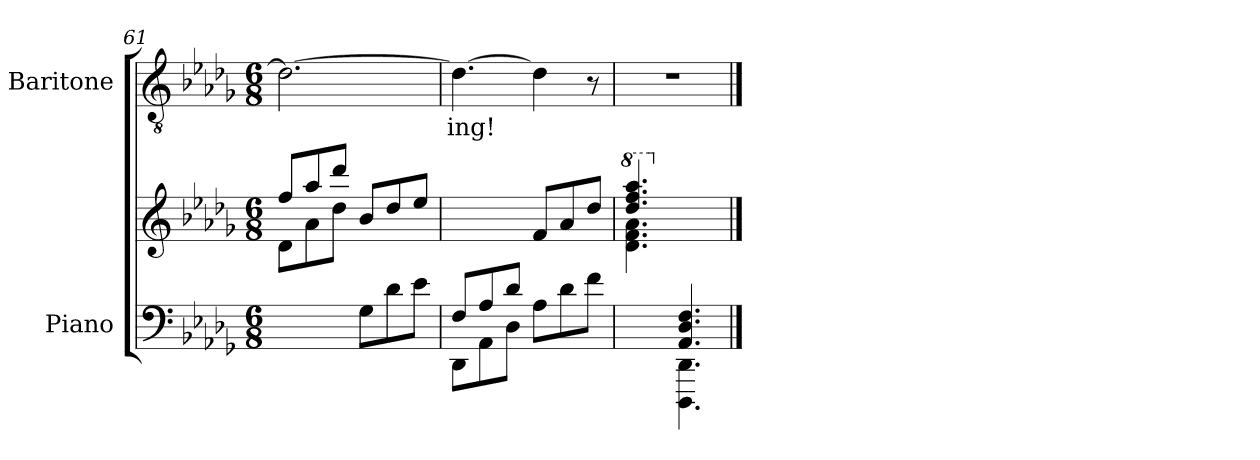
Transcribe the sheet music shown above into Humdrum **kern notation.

**kern	**kern	**kern	**text
*part2	*part2	*part1	*part1
*staff3	*staff2	*staff1	*staff1
*I"Piano	*	*I"Baritone	*
*I'Pno	*	*	*
!!LO:LB:g=z
*clefF4	*clefG2	*clefGv2	*
*k[b-e-a-d-g-]	*k[b-e-a-d-g-]	*k[b-e-a-d-g-]	*
*M6/8	*M6/8	*M6/8	*
*MM180	*MM180	*MM180	*
=61	=61	=61	=61
*	*^	*	*
4.ryy	8ff/L	8d-\L	2.d-\_	.
.	8aa-/	8a-\	.	.
.	8ddd-/J	8dd-\J	.	.
8G-\L	8b-/L	4.ryy	.	.
8d-\	8dd-/	.	.	.
8e-\J	8ee-/J	.	.	.
*	*v	*v	*	*
=62	=62	=62	=62
*	*	*MM184	*
*^	*	*	*
!	!	!	!	!LO:LY:b
8F/L	8DD-\L	4.ryy	4.d-\_	-ing!
8A-/	8AA-\	.	.	.
8d-/J	8D-\J	.	.	.
4.ryy	8A-\L	8f/L	4d-\]	.
.	8d-\	8a-/	.	.
.	8f\J	8dd-/J	8r	.
=63	=63	=63	=63	=63
*	*	*8va	*	*
*	*	*^	*	*
*	*	*8va	*	*	*
*	*	*v	*v	*	*
*	*	*	*MM144	*
*	*	*^	*	*
4.ryy	4.ryy	4.ddd-/ 4.fff/ 4.aaa-/	4.dd-\ 4.ff\ 4.aa-\	2.r	.
*	*	*X8va	*	*	*
*	*	*X8va	*	*	*
4.AA-/ 4.D-/ 4.F/	4.DDD-\ 4.DD-\	4.ryy	4.ryy	.	.
*v	*v	*	*	*	*
*	*v	*v	*	*
==	==	==	==
*-	*-	*-	*-
